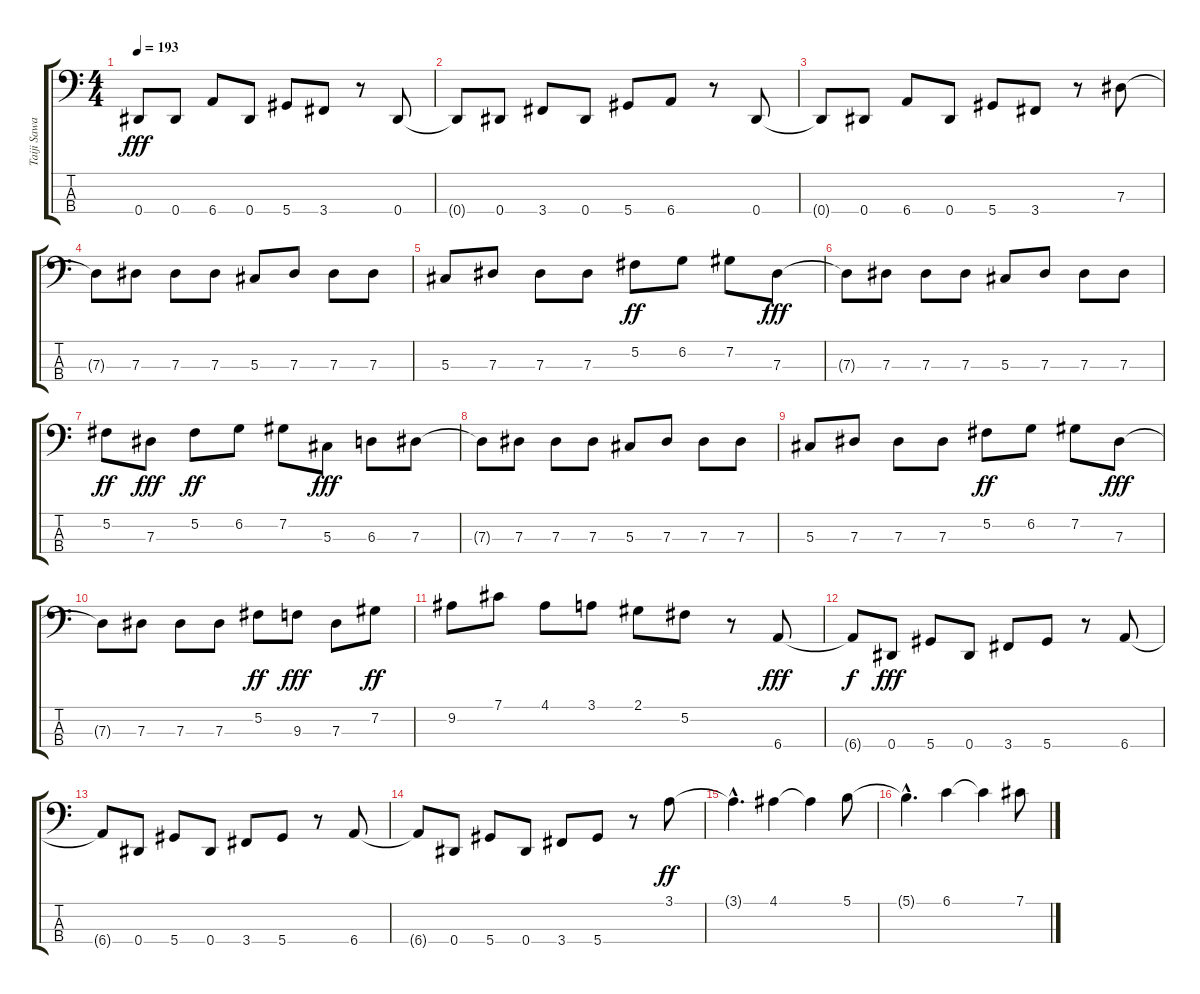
\track ("Taiji Sawada (Taiji)" "Taiji Sawa") {instrument electricbasspick}
\staff {score tabs}
\tuning (Gb2 Db2 Ab1 Eb1) {hide}
\ts (4 4)
\tempo 193
\clef f4
\ks c
0.4{t}.8{dy fff} 0.4.8 6.4.8 0.4.8 5.4.8 3.4.8 r.8 0.4.8 |
0.4{t}.8 0.4.8 3.4.8 0.4.8 5.4.8 6.4.8 r.8 0.4.8 |
0.4{t}.8 0.4.8 6.4.8 0.4.8 5.4.8 3.4.8 r.8 7.3.8 |
7.3{t}.8 7.3.8 7.3.8 7.3.8 5.3.8 7.3.8 7.3.8 7.3.8 |
5.3.8 7.3.8 7.3.8 7.3.8 5.2.8{dy ff} 6.2.8 7.2.8 7.3.8{dy fff} |
7.3{t}.8 7.3.8 7.3.8 7.3.8 5.3.8 7.3.8 7.3.8 7.3.8 |
5.2.8{dy ff} 7.3.8{dy fff} 5.2.8{dy ff} 6.2.8 7.2.8 5.3.8{dy fff} 6.3.8 7.3.8 |
7.3{t}.8 7.3.8 7.3.8 7.3.8 5.3.8 7.3.8 7.3.8 7.3.8 |
5.3.8 7.3.8 7.3.8 7.3.8 5.2.8{dy ff} 6.2.8 7.2.8 7.3.8{dy fff} |
7.3{t}.8 7.3.8 7.3.8 7.3.8 5.2.8{dy ff} 9.3.8{dy fff} 7.3.8 7.2.8{dy ff} |
9.2.8 7.1.8 4.1.8 3.1.8 2.1.8 5.2.8 r.8 6.4.8{dy fff} |
6.4{t}.8{dy f} 0.4.8{dy fff} 5.4.8 0.4.8 3.4.8 5.4.8 r.8 6.4.8 |
6.4{t}.8 0.4.8 5.4.8 0.4.8 3.4.8 5.4.8 r.8 6.4.8 |
6.4{t}.8 0.4.8 5.4.8 0.4.8 3.4.8 5.4.8 r.8 3.1.8{dy ff} |
3.1{hac t}.4{d} 4.1.4 4.1{t}.4 5.1.8 |
5.1{hac t}.4{d} 6.1.4 6.1{t}.4 7.1.8
